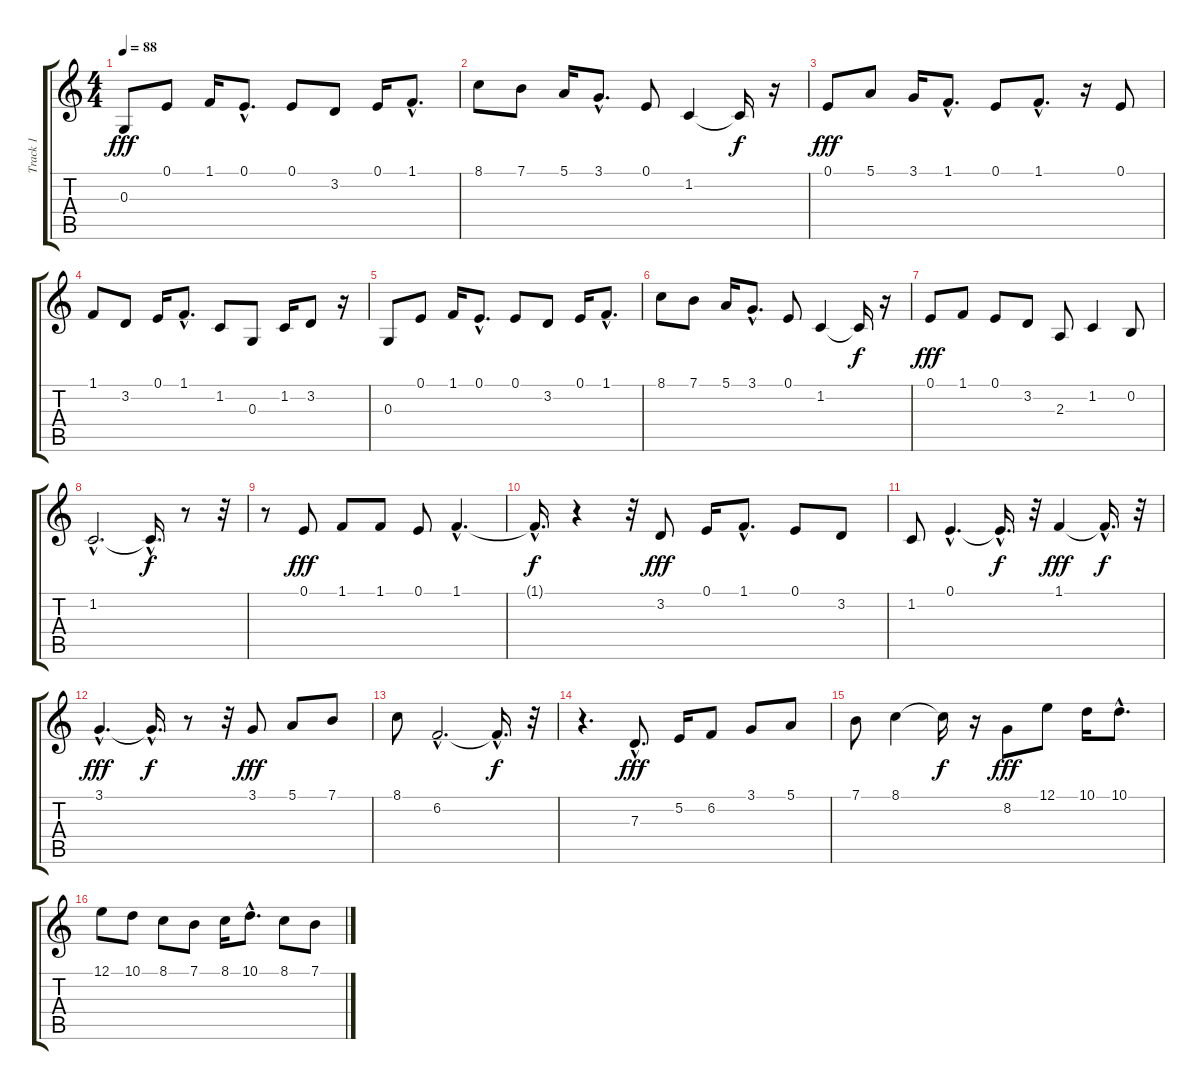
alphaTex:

\track ("Track 1" "Track 1") {instrument vibraphone}
\staff {score tabs}
\tuning (E4 B3 G3 D3 A2 E2) {hide}
\ts (4 4)
\tempo 88
\clef g2
\ks c
0.3.8{dy fff instrument vibraphone} 0.1.8 1.1.16 0.1{hac}.8{d} 0.1.8 3.2.8 0.1.16 1.1{hac}.8{d} |
8.1.8 7.1.8 5.1.16 3.1{hac}.8{d} 0.1.8 1.2.4 1.2{t}.16{dy f} r.16 |
0.1.8{dy fff} 5.1.8 3.1.16 1.1{hac}.8{d} 0.1.8 1.1{hac}.8{d} r.16 0.1.8 |
1.1.8 3.2.8 0.1.16 1.1{hac}.8{d} 1.2.8 0.3.8 1.2.16 3.2.8 r.16 |
0.3.8 0.1.8 1.1.16 0.1{hac}.8{d} 0.1.8 3.2.8 0.1.16 1.1{hac}.8{d} |
8.1.8 7.1.8 5.1.16 3.1{hac}.8{d} 0.1.8 1.2.4 1.2{t}.16{dy f} r.16 |
0.1.8{dy fff} 1.1.8 0.1.8 3.2.8 2.3.8 1.2.4 0.2.8 |
1.2{hac}.2{d} 1.2{hac t}.16{d dy f} r.8 r.32 |
r.8 0.1.8{dy fff} 1.1.8 1.1.8 0.1.8 1.1{hac}.4{d} |
1.1{hac t}.16{d dy f} r.4 r.32 3.2.8{dy fff} 0.1.16 1.1{hac}.8{d} 0.1.8 3.2.8 |
1.2.8 0.1{hac}.4{d} 0.1{hac t}.16{d dy f} r.32 1.1.4{dy fff} 1.1{hac t}.16{d dy f} r.32 |
3.1{hac}.4{d dy fff} 3.1{hac t}.16{d dy f} r.8 r.32 3.1.8{dy fff} 5.1.8 7.1.8 |
8.1.8 6.2{hac}.2{d} 6.2{hac t}.16{d dy f} r.32 |
r.4{d} 7.3{hac}.8{d dy fff} 5.2.16 6.2.8 3.1.8 5.1.8 |
7.1.8 8.1.4 8.1{t}.16{dy f} r.16 8.2.8{dy fff} 12.1.8 10.1.16 10.1{hac}.8{d} |
12.1.8 10.1.8 8.1.8 7.1.8 8.1.16 10.1{hac}.8{d} 8.1.8 7.1.8
